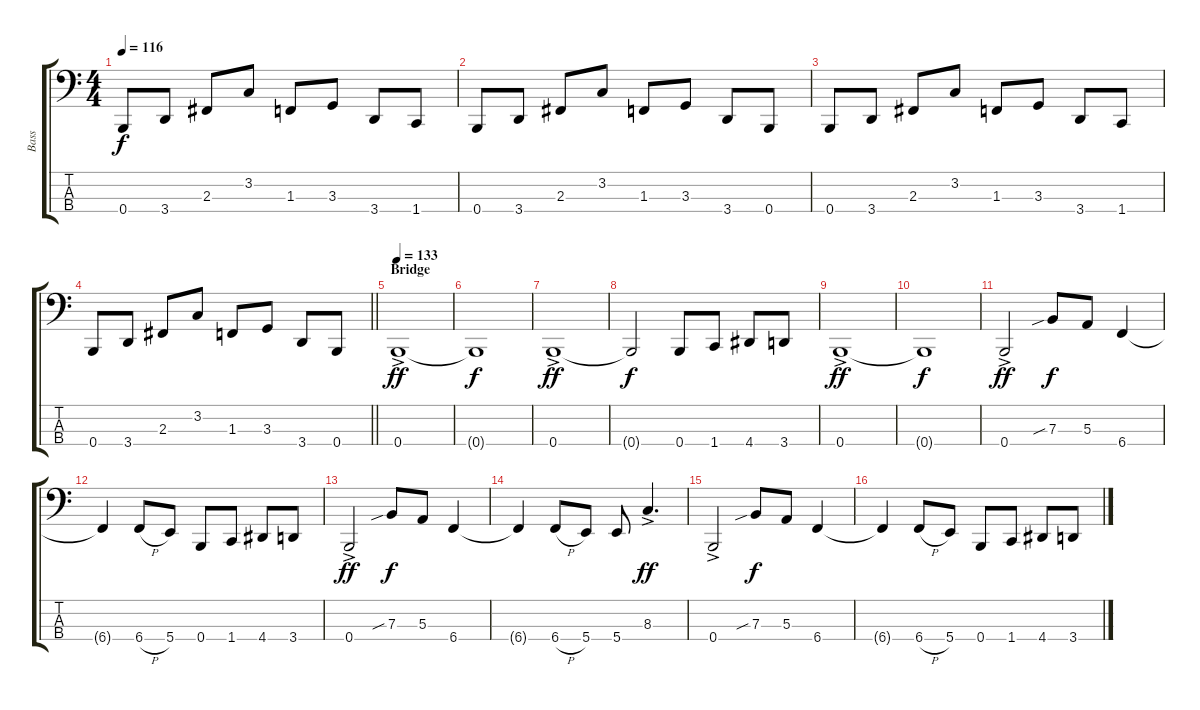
\track ("Bass" "Bass") {instrument electricbassfinger}
\staff {score tabs}
\tuning (D2 A1 E1 B0) {hide}
\ts (4 4)
\tempo 116
\clef f4
\ks c
0.4.8{dy f} 3.4.8 2.3.8 3.2.8 1.3.8 3.3.8 3.4.8 1.4.8 |
0.4.8 3.4.8 2.3.8 3.2.8 1.3.8 3.3.8 3.4.8 0.4.8 |
0.4.8 3.4.8 2.3.8 3.2.8 1.3.8 3.3.8 3.4.8 1.4.8 |
\barLineRight lightlight
0.4.8 3.4.8 2.3.8 3.2.8 1.3.8 3.3.8 3.4.8 0.4.8 |
\section ("" "Bridge")
\tempo 133
0.4{ac}.1{dy ff} |
0.4{t}.1{dy f} |
0.4{ac}.1{dy ff} |
0.4{t}.2{dy f} 0.4.8 1.4.8 4.4.8 3.4.8 |
0.4{ac}.1{dy ff} |
0.4{t}.1{dy f} |
0.4{ac}.2{dy ff} 7.3{sib}.8{dy f} 5.3.8 6.4.4 |
6.4{t}.4 6.4{h}.8 5.4.8 0.4.8 1.4.8 4.4.8 3.4.8 |
0.4{ac}.2{dy ff} 7.3{sib}.8{dy f} 5.3.8 6.4.4 |
6.4{t}.4 6.4{h}.8 5.4.8 5.4.8 8.3{ac}.4{d dy ff} |
0.4{ac}.2 7.3{sib}.8{dy f} 5.3.8 6.4.4 |
6.4{t}.4 6.4{h}.8 5.4.8 0.4.8 1.4.8 4.4.8 3.4.8
